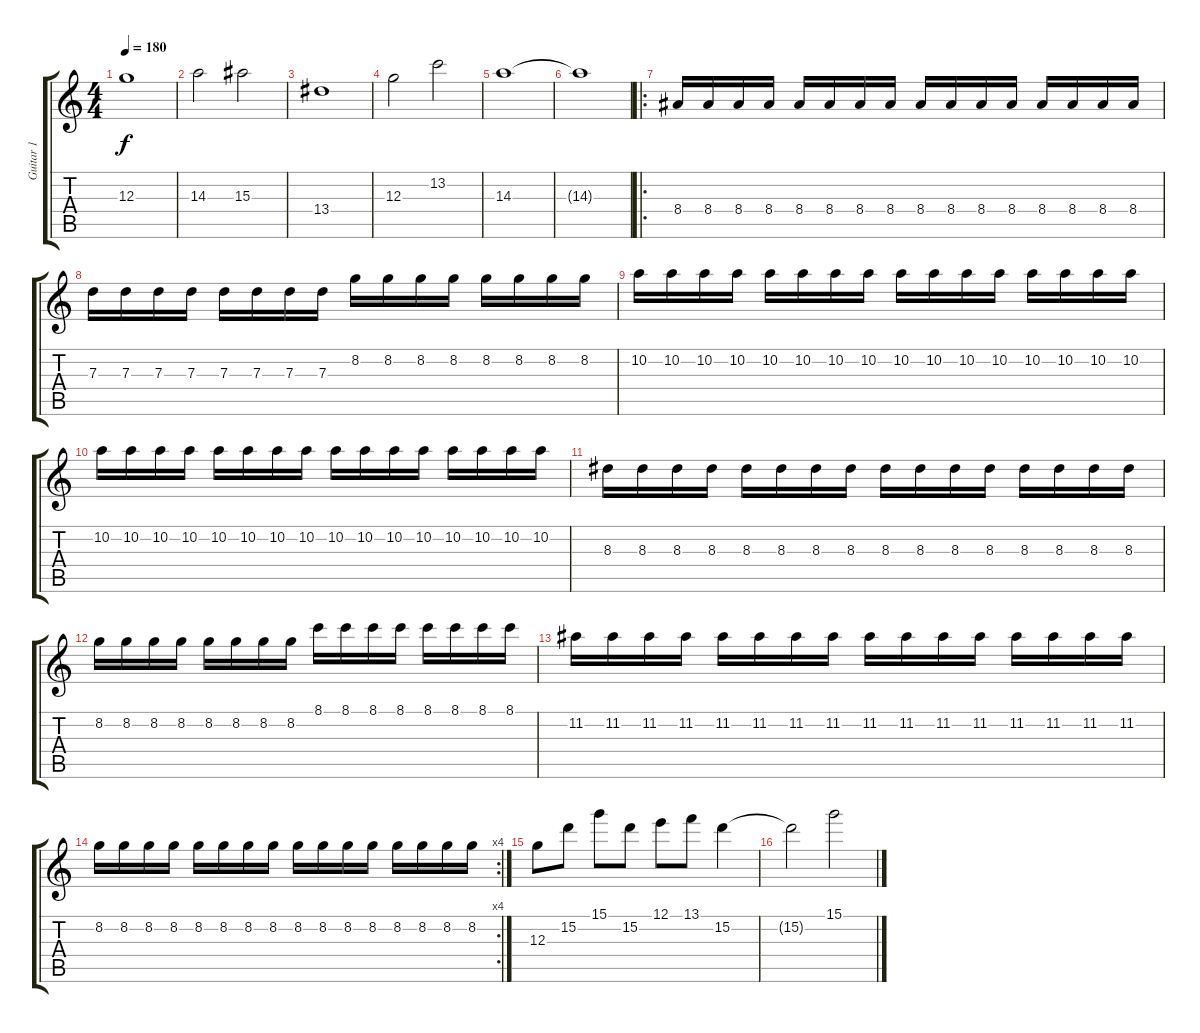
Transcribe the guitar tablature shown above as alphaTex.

\track ("Guitar 1" "Guitar 1") {instrument overdrivenguitar}
\staff {score tabs}
\tuning (E4 B3 G3 D3 A2 E2) {hide}
\ts (4 4)
\tempo 180
\clef g2
\ks c
12.3.1{dy f} |
14.3.2 15.3.2 |
13.4.1 |
12.3.2 13.2.2 |
14.3.1 |
14.3{t}.1 |
\ro
8.4.16 8.4.16 8.4.16 8.4.16 8.4.16 8.4.16 8.4.16 8.4.16 8.4.16 8.4.16 8.4.16 8.4.16 8.4.16 8.4.16 8.4.16 8.4.16 |
7.3.16 7.3.16 7.3.16 7.3.16 7.3.16 7.3.16 7.3.16 7.3.16 8.2.16 8.2.16 8.2.16 8.2.16 8.2.16 8.2.16 8.2.16 8.2.16 |
10.2.16 10.2.16 10.2.16 10.2.16 10.2.16 10.2.16 10.2.16 10.2.16 10.2.16 10.2.16 10.2.16 10.2.16 10.2.16 10.2.16 10.2.16 10.2.16 |
10.2.16 10.2.16 10.2.16 10.2.16 10.2.16 10.2.16 10.2.16 10.2.16 10.2.16 10.2.16 10.2.16 10.2.16 10.2.16 10.2.16 10.2.16 10.2.16 |
8.3.16 8.3.16 8.3.16 8.3.16 8.3.16 8.3.16 8.3.16 8.3.16 8.3.16 8.3.16 8.3.16 8.3.16 8.3.16 8.3.16 8.3.16 8.3.16 |
8.2.16 8.2.16 8.2.16 8.2.16 8.2.16 8.2.16 8.2.16 8.2.16 8.1.16 8.1.16 8.1.16 8.1.16 8.1.16 8.1.16 8.1.16 8.1.16 |
11.2.16 11.2.16 11.2.16 11.2.16 11.2.16 11.2.16 11.2.16 11.2.16 11.2.16 11.2.16 11.2.16 11.2.16 11.2.16 11.2.16 11.2.16 11.2.16 |
\rc 4
8.2.16 8.2.16 8.2.16 8.2.16 8.2.16 8.2.16 8.2.16 8.2.16 8.2.16 8.2.16 8.2.16 8.2.16 8.2.16 8.2.16 8.2.16 8.2.16 |
12.3.8 15.2.8 15.1.8 15.2.8 12.1.8 13.1.8 15.2.4 |
15.2{t}.2 15.1.2
